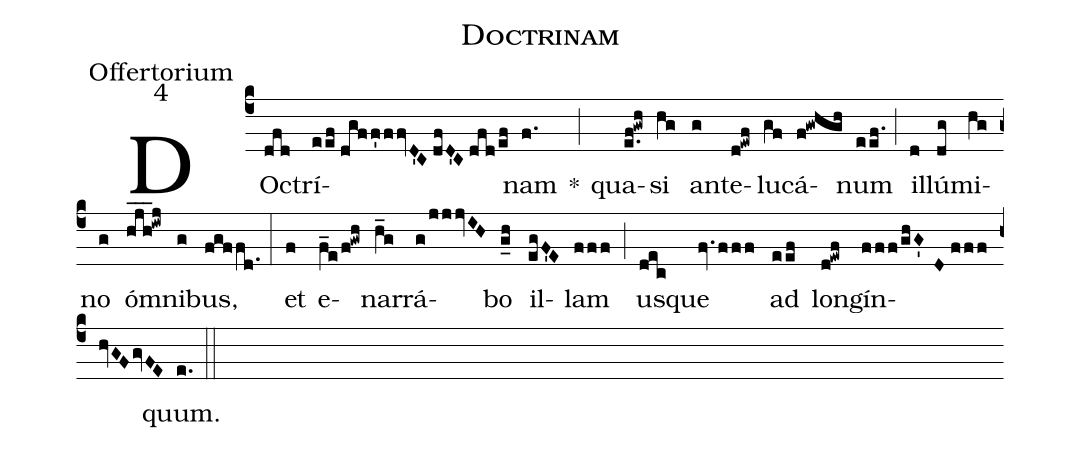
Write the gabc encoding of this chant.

name:Doctrinam;
office-part:Offertorium;
mode:4;
%%
(c4) DOc(dfd)trí(eef//dgff'ffvD'C//dfD'C//dfd/ef)nam(f.) *(;) qua(e.f!gwh)si(hg) an(g)te(d!ewf)lu(gf)cá(f!gwhgh)num(eef.) (;) il(d)lú(dg)mi(hg)no(g) óm(hjh___!iwj)ni(g)bus,(fgffd.) (:)
et(f) e(f_e/f!gwh)nar(h_g)rá(g/jjjvIH)bo(g_h) il(egF'E)lam(fff) (;) us(dec)que(fv.fff) ad(eef) lon(d!ewf)gín(fff/ghG'D//fffhvGFgvFE)quum.(e.) (::)
